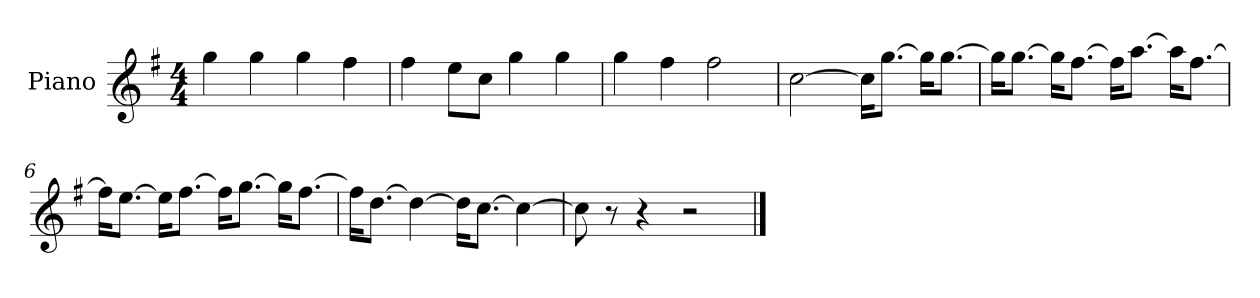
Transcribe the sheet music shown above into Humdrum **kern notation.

**kern
*part1
*staff1
*I"Piano
*I'P-no
*clefG2
*k[f#]
*M4/4
*MM90
=1
4gg\
4gg\
4gg\
4ff#\
=2
4ff#\
8ee\L
8cc\J
4gg\
4gg\
=3
4gg\
4ff#\
2ff#\
=4
[2cc\
16cc\KL]
[8.gg\J
16gg\KL]
[8.gg\J
=5
16gg\KL]
[8.gg\J
16gg\KL]
[8.ff#\J
16ff#\KL]
[8.aa\J
16aa\KL]
[8.ff#\J
!!LO:LB:g=z
=6
16ff#\KL]
[8.ee\J
16ee\KL]
[8.ff#\J
16ff#\KL]
[8.gg\J
16gg\KL]
[8.ff#\J
=7
16ff#\KL]
[8.dd\J
4dd\_
16dd\KL]
[8.cc\J
4cc\_
=8
8cc\]
8r
4r
2r
==
*-
